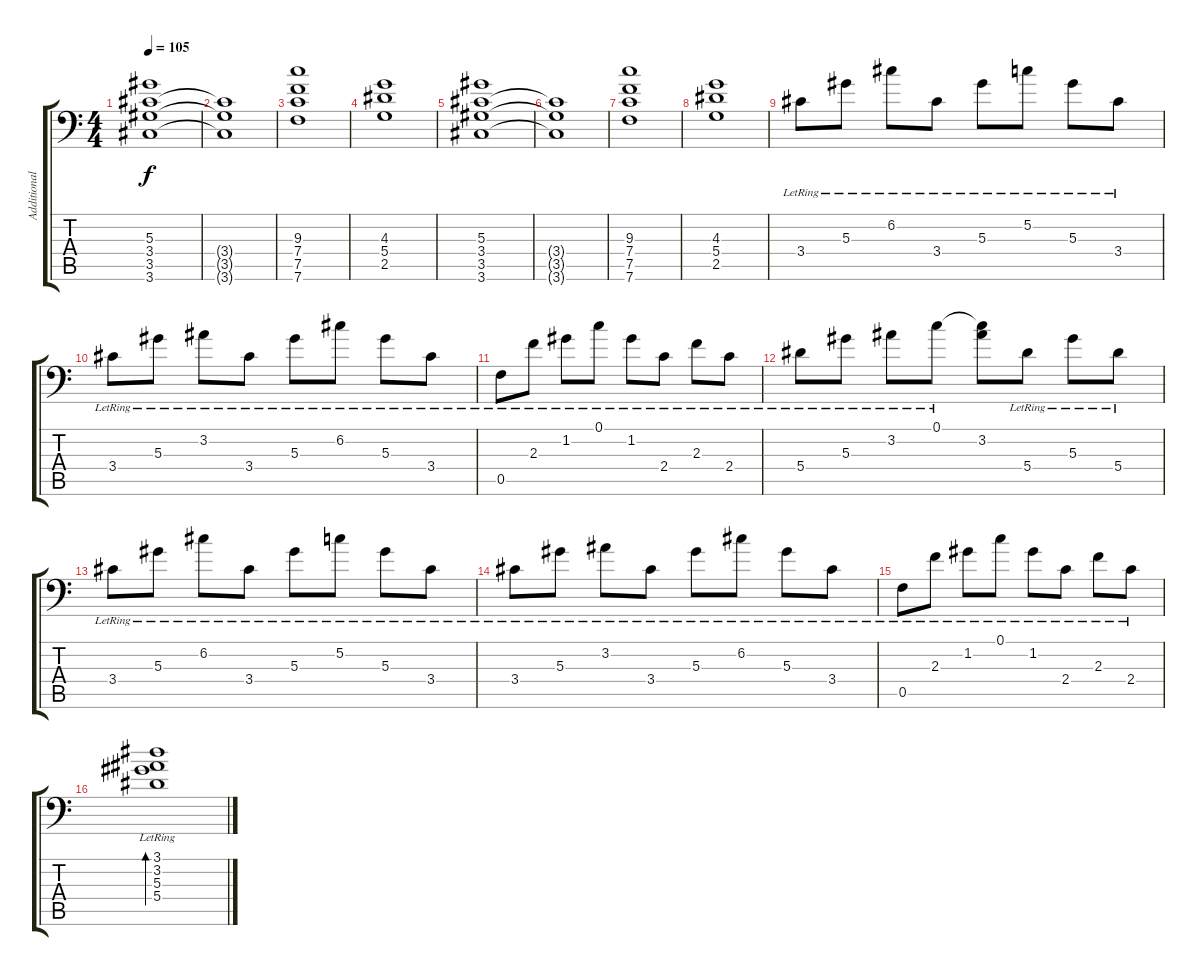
\track ("Additional Guitar (Rythm)" "Additional") {instrument distortionguitar}
\staff {score tabs}
\tuning (C4 G3 Eb3 Bb2 F2 Bb1) {hide}
\ts (4 4)
\tempo 105
\clef f4
\ks c
(5.3 3.4 3.5 3.6).1{dy f} |
(3.4{t} 3.5{t} 3.6{t}).1 |
(9.3 7.4 7.5 7.6).1 |
(4.3 5.4 2.5).1 |
(5.3 3.4 3.5 3.6).1 |
(3.4{t} 3.5{t} 3.6{t}).1 |
(9.3 7.4 7.5 7.6).1 |
(4.3 5.4 2.5).1 |
3.4{lr}.8{instrument electricguitarclean} 5.3{lr}.8 6.2{lr}.8 3.4{lr}.8 5.3{lr}.8 5.2{lr}.8 5.3{lr}.8 3.4{lr}.8 |
3.4{lr}.8 5.3{lr}.8 3.2{lr}.8 3.4{lr}.8 5.3{lr}.8 6.2{lr}.8 5.3{lr}.8 3.4{lr}.8 |
0.5{lr}.8 2.3{lr}.8 1.2{lr}.8 0.1{lr}.8 1.2{lr}.8 2.4{lr}.8 2.3{lr}.8 2.4{lr}.8 |
5.4{lr}.8 5.3{lr}.8 3.2{lr}.8 0.1{lr}.8 (0.1{t} 3.2).8 5.4{lr}.8 5.3{lr}.8 5.4{lr}.8 |
3.4{lr}.8 5.3{lr}.8 6.2{lr}.8 3.4{lr}.8 5.3{lr}.8 5.2{lr}.8 5.3{lr}.8 3.4{lr}.8 |
3.4{lr}.8 5.3{lr}.8 3.2{lr}.8 3.4{lr}.8 5.3{lr}.8 6.2{lr}.8 5.3{lr}.8 3.4{lr}.8 |
0.5{lr}.8 2.3{lr}.8 1.2{lr}.8 0.1{lr}.8 1.2{lr}.8 2.4{lr}.8 2.3{lr}.8 2.4{lr}.8 |
(3.1 3.2 5.3 5.4{lr}).1{bd 240}
